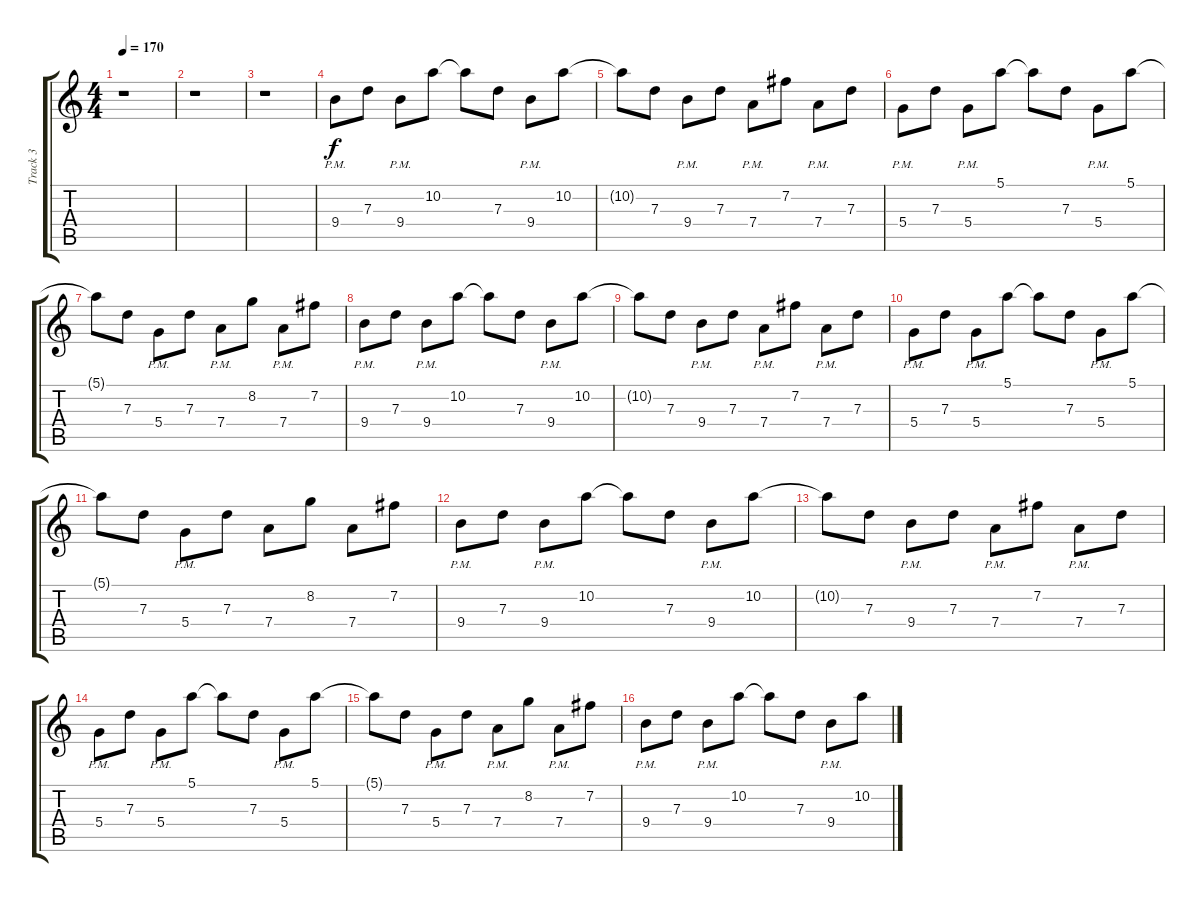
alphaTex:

\track ("Track 3" "Track 3") {instrument distortionguitar}
\staff {score tabs}
\tuning (E4 B3 G3 D3 A2 D2) {hide}
\ts (4 4)
\tempo 170
\clef g2
\ks c
r.1{dy f} |
r.1 |
r.1 |
9.4{pm}.8 7.3.8 9.4{pm}.8 10.2.8 10.2{t}.8 7.3.8 9.4{pm}.8 10.2.8 |
10.2{t}.8 7.3.8 9.4{pm}.8 7.3.8 7.4{pm}.8 7.2.8 7.4{pm}.8 7.3.8 |
5.4{pm}.8 7.3.8 5.4{pm}.8 5.1.8 5.1{t}.8 7.3.8 5.4{pm}.8 5.1.8 |
5.1{t}.8 7.3.8 5.4{pm}.8 7.3.8 7.4{pm}.8 8.2.8 7.4{pm}.8 7.2.8 |
9.4{pm}.8 7.3.8 9.4{pm}.8 10.2.8 10.2{t}.8 7.3.8 9.4{pm}.8 10.2.8 |
10.2{t}.8 7.3.8 9.4{pm}.8 7.3.8 7.4{pm}.8 7.2.8 7.4{pm}.8 7.3.8 |
5.4{pm}.8 7.3.8 5.4{pm}.8 5.1.8 5.1{t}.8 7.3.8 5.4{pm}.8 5.1.8 |
5.1{t}.8 7.3.8 5.4{pm}.8 7.3.8 7.4.8 8.2.8 7.4.8 7.2.8 |
9.4{pm}.8 7.3.8 9.4{pm}.8 10.2.8 10.2{t}.8 7.3.8 9.4{pm}.8 10.2.8 |
10.2{t}.8 7.3.8 9.4{pm}.8 7.3.8 7.4{pm}.8 7.2.8 7.4{pm}.8 7.3.8 |
5.4{pm}.8 7.3.8 5.4{pm}.8 5.1.8 5.1{t}.8 7.3.8 5.4{pm}.8 5.1.8 |
5.1{t}.8 7.3.8 5.4{pm}.8 7.3.8 7.4{pm}.8 8.2.8 7.4{pm}.8 7.2.8 |
9.4{pm}.8 7.3.8 9.4{pm}.8 10.2.8 10.2{t}.8 7.3.8 9.4{pm}.8 10.2.8
